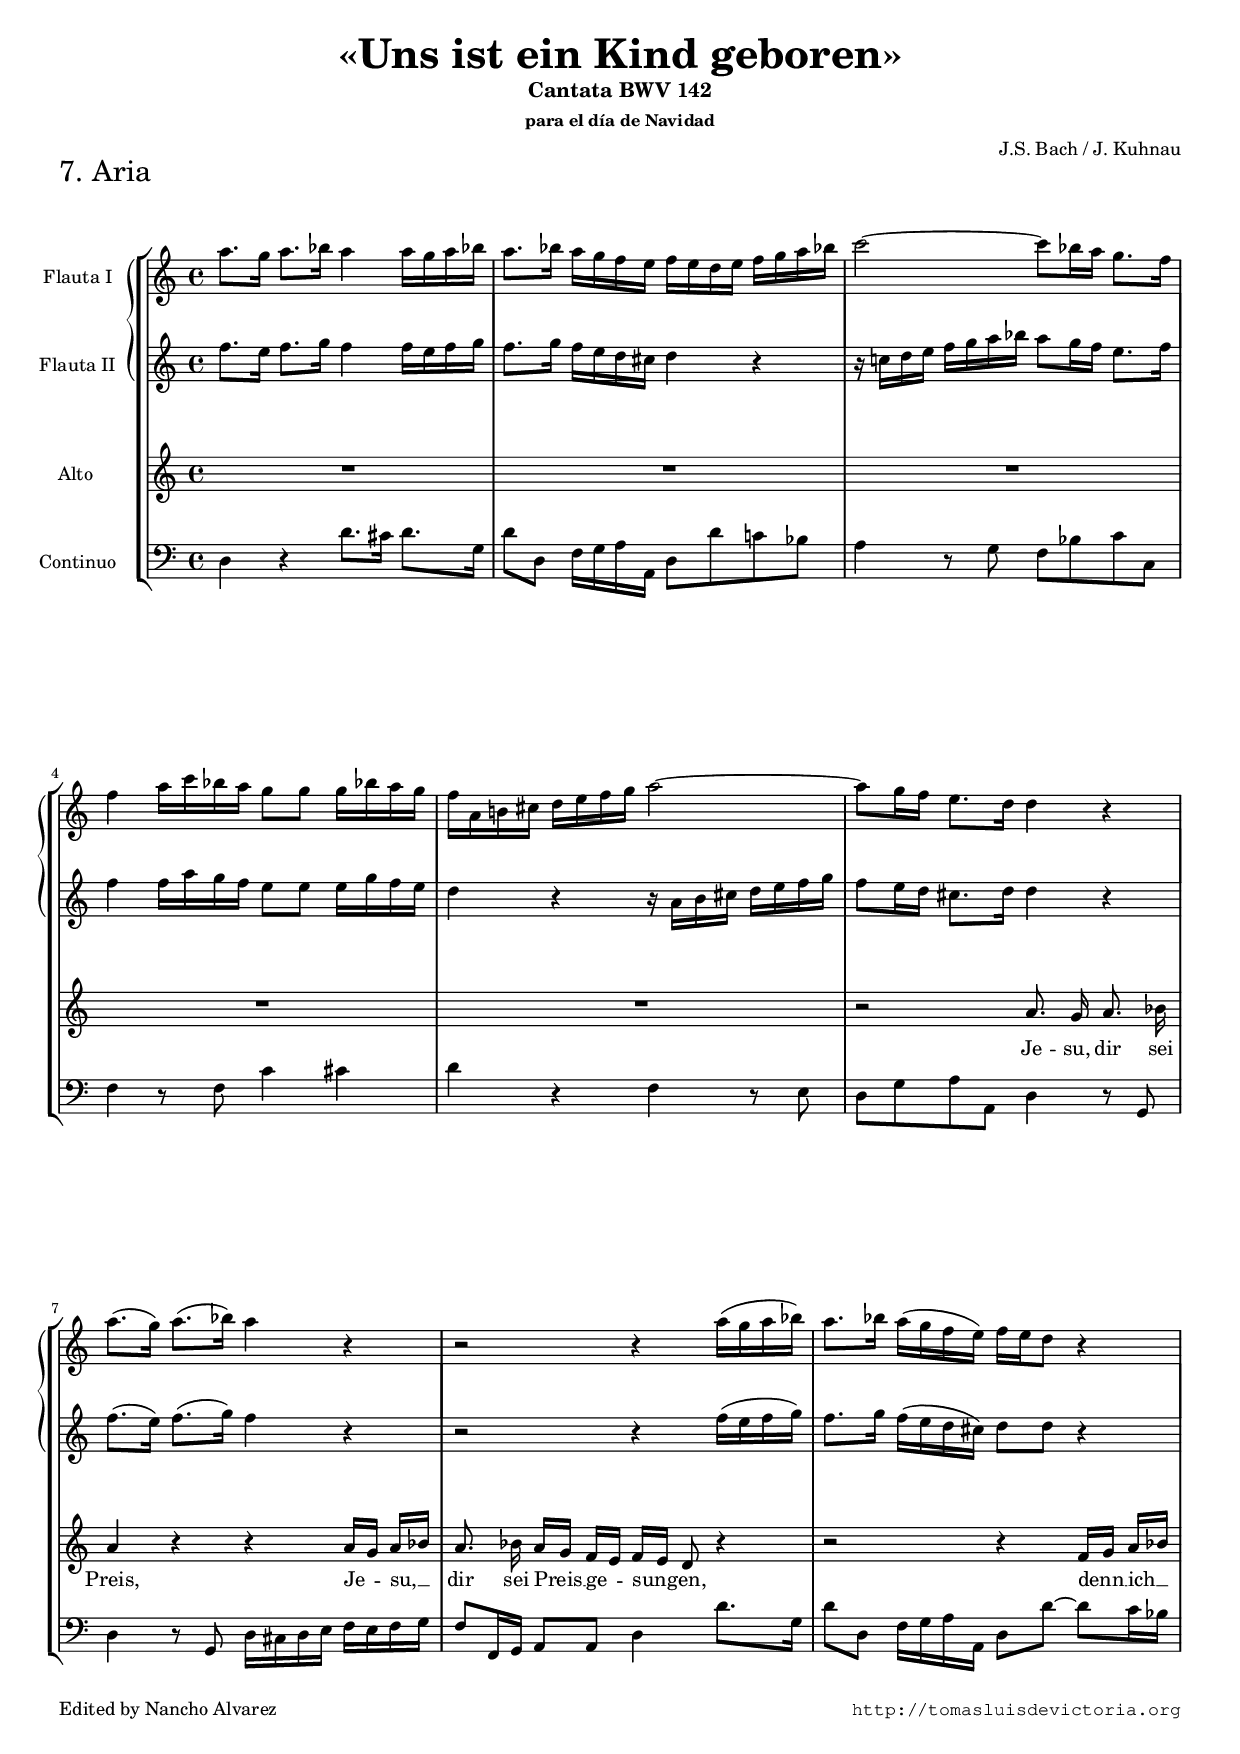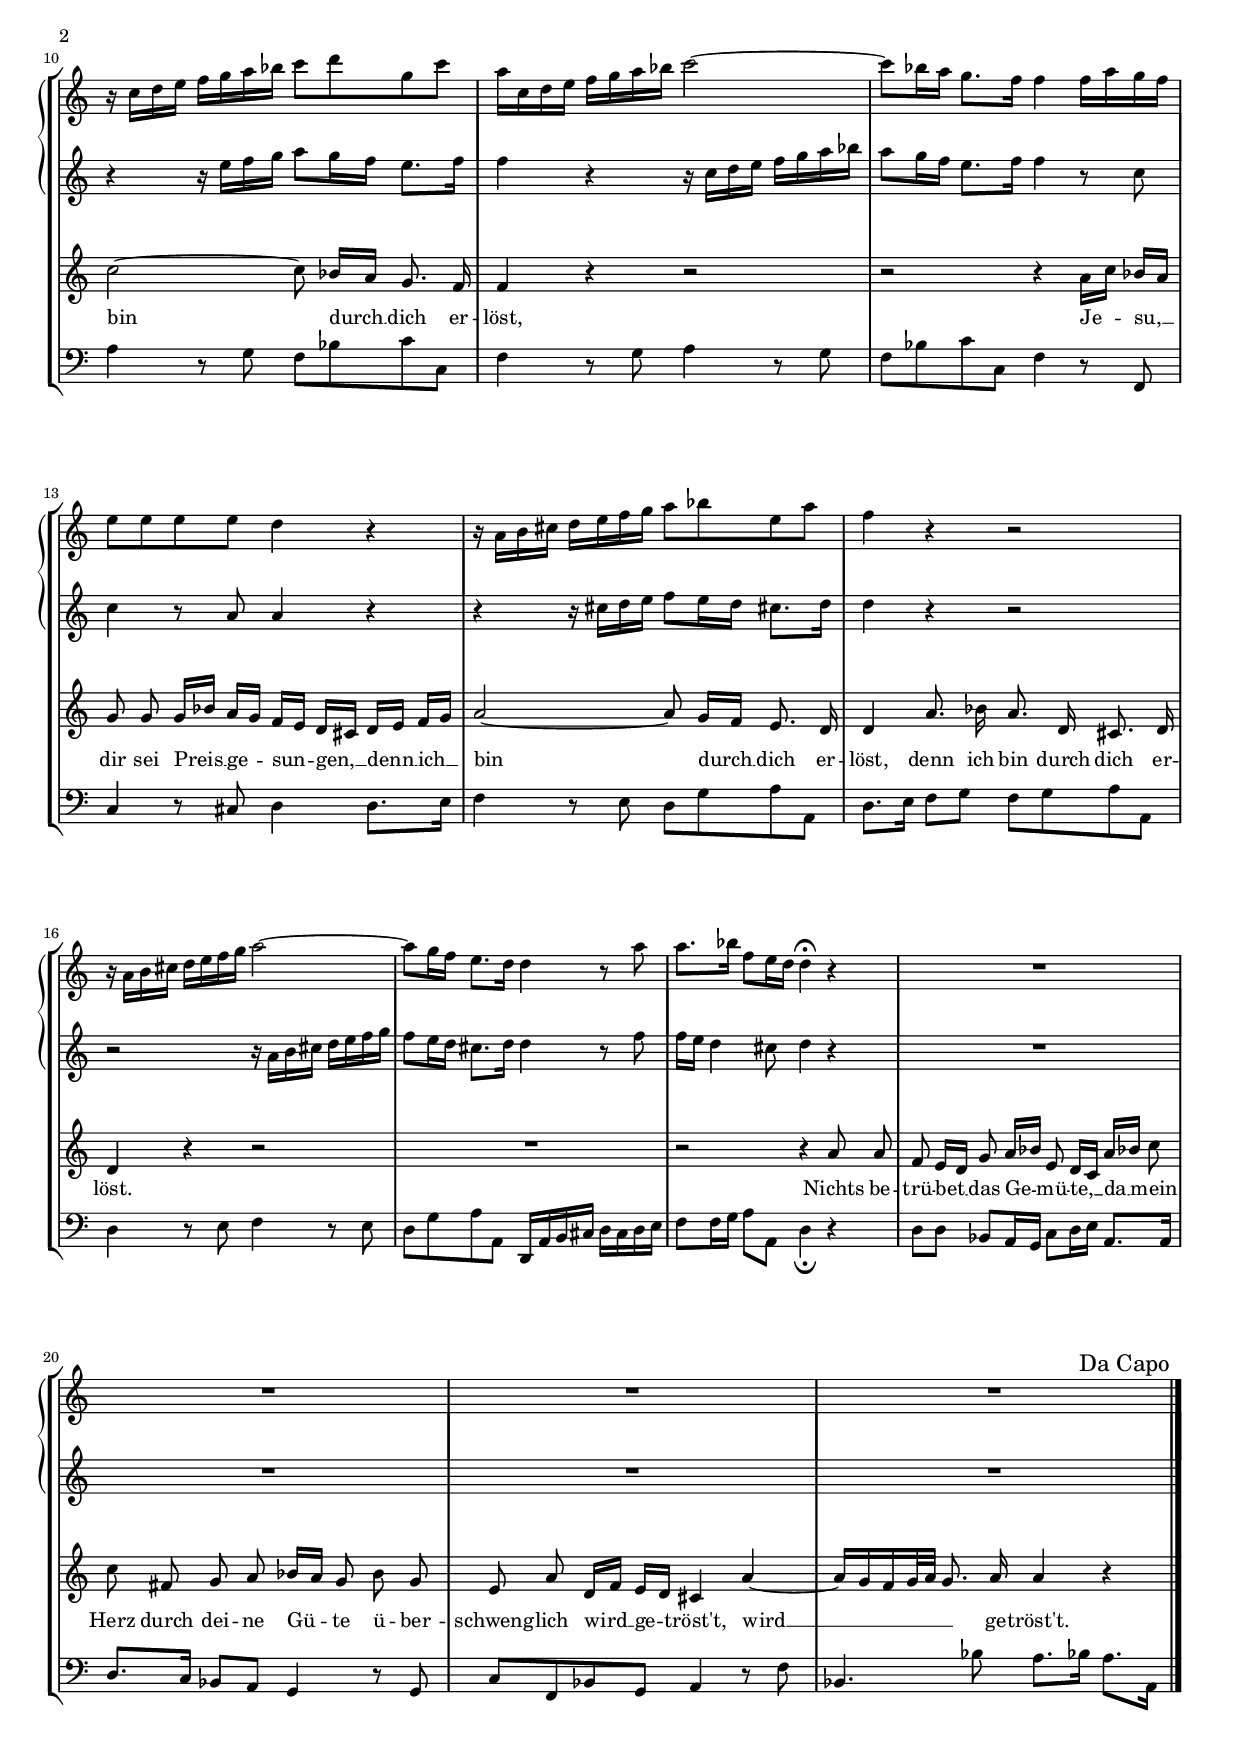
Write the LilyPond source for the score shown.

\version "2.11.34"

#(set-default-paper-size "a4")
#(set-global-staff-size 16)
#(ly:set-option 'point-and-click #f)
%nomobile

ss=\once \set suggestAccidentals = ##t


\header {
	subtitle=\markup{"Cantata BWV 142"}
        title=\markup{\bigger \bigger \bigger "«Uns ist ein Kind geboren»" }
        subsubtitle="para el día de Navidad"
        piece=\markup{\bigger \bigger \bigger \bigger "7. Aria"}
        composer="J.S. Bach / J. Kuhnau"
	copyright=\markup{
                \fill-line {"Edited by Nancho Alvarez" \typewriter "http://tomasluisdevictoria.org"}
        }
%       tagline=""

}

global={\key a \minor \time 4/4 \skip 1*22 \bar "|." }


flauta={
	a''8. g''16 a''8. bes''16 a''4 a''16 g'' a'' bes''! |
	a''8. bes''16 a'' g'' f'' e'' f'' e'' d'' e'' f'' g'' a'' bes''! |
	c'''2 ~ c'''8 bes''16 a'' g''8. f''16 |
	f''4 a''16 c''' bes'' a'' g''8 g'' g''16 bes''! a'' g'' |
%5
	f'' a' b'! cis'' d'' e'' f'' g'' a''2 ~ |
	a''8 g''16 f'' e''8. d''16 d''4 r |
	a''8.( g''16) a''8.( bes''16) a''4 r |
	r2 r4 a''16( g'' a'' bes'') |
	a''8. bes''16 a''( g'' f'' e'') f'' e'' d''8 r4 |
%10
	r16 c'' d'' e'' f'' g'' a'' bes'' c'''8 d''' g'' c''' |
	a''16 c'' d'' e'' f'' g'' a'' bes'' c'''2 ~ |
	c'''8 bes''16 a'' g''8. f''16 f''4 f''16 a'' g'' f'' |
	e''8 e'' e'' e'' d''4 r |
	r16 a' b' cis'' d'' e'' f'' g'' a''8 bes'' e'' a'' |
%15
	f''4 r r2 |
	r16 a' b' cis'' d'' e'' f'' g'' a''2 ~ |
	a''8 g''16 f'' e''8. d''16 d''4 r8 a'' |
	a''8. bes''16 f''8 e''16 d'' d''4^\fermata r |
	R1*4/4 |
%20
	R1*4/4 |
	R1*4/4 |
	R1^\markup{\bigger \bigger "                                         Da Capo"}
}

flautados={
	f''8. e''16 f''8. g''16 f''4 f''16 e'' f'' g'' |
	f''8. g''16 f'' e'' d'' cis'' d''4 r |
	r16 c''! d'' e'' f'' g'' a'' bes'' a''8 g''16 f'' e''8. f''16 |
	f''4 f''16 a'' g'' f'' e''8 e'' e''16 g'' f'' e'' |
%5
	d''4 r r16 a' b' cis'' d'' e'' f'' g'' |
	f''8 e''16 d'' cis''8. d''16 d''4 r |
	f''8.( e''16) f''8.( g''16) f''4 r |
	r2 r4 f''16( e'' f'' g'') |
	f''8. g''16 f''( e'' d'' cis'') d''8 d'' r4 |
%10
	r r16 e'' f'' g'' a''8 g''16 f'' e''8. f''16 |
	f''4 r r16 c'' d'' e'' f'' g'' a'' bes'' |
	a''8 g''16 f'' e''8. f''16 f''4 r8 c'' |
	c''4 r8 a' a'4 r |
	r r16 cis'' d'' e'' f''8 e''16 d'' cis''!8. d''16 |
%15
	d''4 r r2 |
	r r16 a' b' cis'' d'' e'' f'' g'' |
	f''8 e''16 d'' cis''8. d''16 d''4 r8 f'' |
	f''16 e'' d''4 cis''8 d''4 r |
	R1*4/4 |
%20
	R1*4/4 |
	R1*4/4 |
	R1*4/4 
}

alto={
	\set autoBeaming = ##f
	R1*4/4 |
	R1*4/4 |
	R1*4/4 |
	R1*4/4 |
%5
	R1*4/4 |
	r2 a'8. g'16 a'8. bes'16 |
	a'4 r r a'16[ g'] a'[ bes'] |
	a'8. bes'16 a'[ g'] f'[ e'] f'[ e'] d'8 r4 |
	r2 r4 f'16[ g'] a'[ bes'] |
%10
	c''2 ~ c''8 bes'16[ a'] g'8. f'16 |
	f'4 r r2 |
	r r4 a'16[ c''] bes'[ a'] |
	g'8 g' g'16[ bes'] a'[ g'] f'[ e'] d'[ cis'] d'[ e'] f'[ g'] |
	a'2 ~ a'8 g'16[ f'] e'8. d'16 |
%15
	d'4 a'8. bes'16 a'8. d'16 cis'8. d'16 |
	d'4 r r2 |
	R1*4/4 |
	r2 r4 a'8 a' |
	f' e'16[ d'] g'8 a'16[ bes'] e'8 d'16[ c'] a'[ bes'!] c''8 |
%20
	c'' fis' g' a' bes'16[ a'] g'8 bes' g' |
	e' a' d'16[ f'] e'[ d'] cis'4 a' ~ |
	a'16[ g' f' g'32 a'] g'8. a'16 a'4 r
}

textoalto=\lyricmode{
Je -- su, dir sei Preis,
Je -- _ su, __ _ dir sei Preis __ _ ge -- _ sun -- _ gen,
denn __ _ ich __ _ bin _ durch __ _ dich er -- löst,
Je -- _ su, __ _ 
dir sei Preis __ _ ge -- _ sun -- _ gen, __ _ denn __ _ ich __ _ bin _
durch __ _ dich er -- löst,
denn ich bin durch dich er -- löst.
Nichts be -- trü -- bet __ _ das Ge -- _ mü -- te, __ _ 
da __ _ mein Herz durch dei -- ne Gü -- _ te ü -- ber -- schweng -- lich
wird __ _ ge -- _ tröst't,
wird __ _ _ _ _ _ _ ge -- tröst't.
}

continuo={
	d4 r d'8. cis'16 d'8. g16 |
	d'8 d f16 g a a, d8 d' c'! bes |
	a4 r8 g f bes c' c |
	f4 r8 f c'4 cis' |
%5
	d' r f r8 e |
	d g a a, d4 r8 g, |
	d4 r8 g, d16 cis d e f e f g |
	f8 f,16 g, a,8 a, d4 d'8. g16 |
	d'8 d f16 g a a, d8[ d'] ~ d' c'16 bes |
%10
	a4 r8 g f bes c' c |
	f4 r8 g a4 r8 g |
	f bes c' c f4 r8 f, |
	c4 r8 cis d4 d8. e16 |
	f4 r8 e d g a a, |
%15
	d8. e16 f8 g f g a a, |
	d4 r8 e f4 r8 e |
	d g a a, d,16 a, b, cis d cis d e |
	f8 f16 g a8 a, d4_\fermata r |
	d8[ d] bes, a,16 g, c8 d16 e a,8. a,16 |
%20
	d8. c16 bes,8 a, g,4 r8 g, |
	c f, bes, g, a,4 r8 f |
	bes,4. bes8 a8. bes!16 a8. a,16
}


\score {
\new StaffGroup<<

\new GrandStaff<<
	\new Staff <<\global
	\new Voice="v11" {
		\set Staff.instrumentName="Flauta I " 
		\clef "treble"
		\flauta }
	>>

	\new Staff << \global
	\new Voice="v22" {
		\set Staff.instrumentName="Flauta II "
		\clef "treble" 
		\flautados }
	>>
>>
	
	\new Staff <<\global
	\new Voice="v7" {
		\set Staff.instrumentName="Alto  "
		\clef "treble" 
		\alto }
	\new Lyrics \lyricsto "v7" {\textoalto }
	>>
	
	
	\new Staff <<\global
	\new Voice="v8" {
		\set Staff.instrumentName="Continuo "
		\clef "bass" 
		\continuo }
	>>
	
>>

\layout{ 
	%\context {\Lyrics \override VerticalAxisGroup #'minimum-Y-extent = #'(-0 . 0) }
	\context {\Score \override BarNumber #'padding = #2 }
	%\context {\Lyrics \override LyricText #'font-size = #2 }
	\context {\Voice melismaBusyProperties = #'() }
	%\context { \RemoveEmptyStaffContext }
	\context {\Staff 
		%\consists Ambitus_engraver 
		\override VerticalAxisGroup #'minimum-Y-extent = #'(-1 . 6.0)
	}
}

%\midi {}

}


\paper{
	%system-count=8
	line-width=19.0\cm
	between-system-padding = 0
	ragged-last-bottom = ##f
	head-separation = 1\mm
	foot-separation = 2\mm
}
